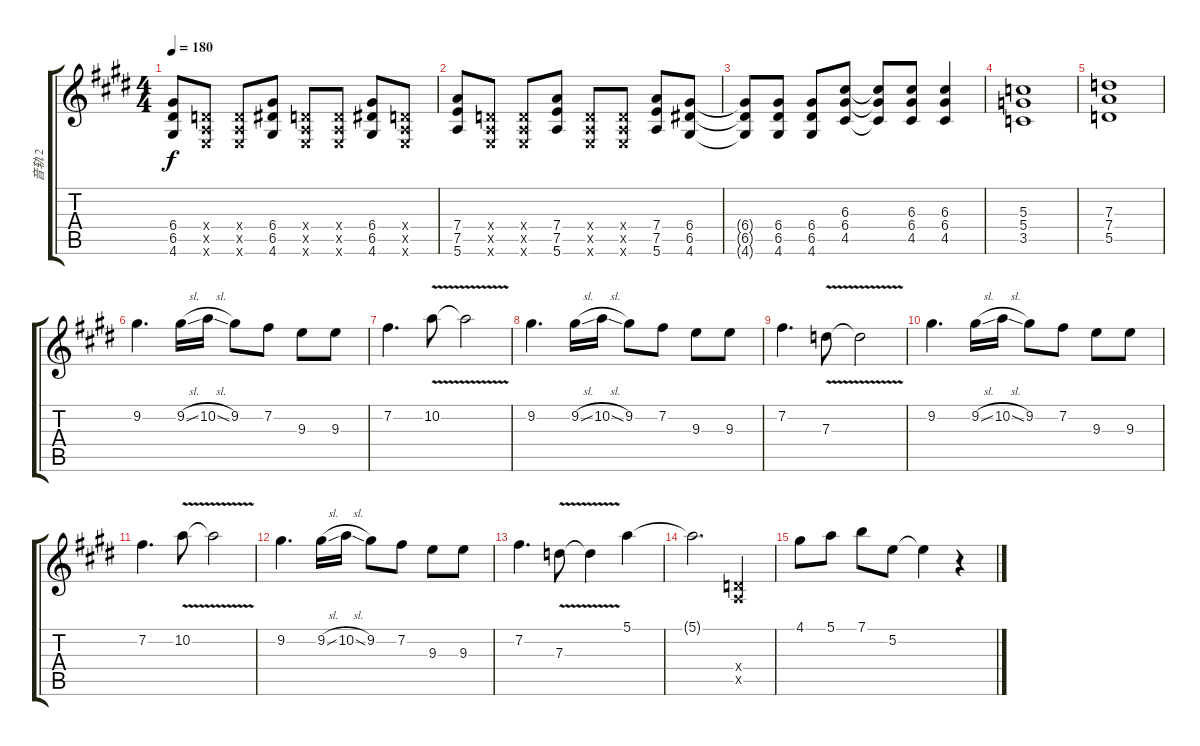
\track ("音轨 2" "音轨 2") {instrument distortionguitar}
\staff {score tabs}
\tuning (E4 B3 G3 D3 A2 E2) {hide}
\ts (4 4)
\tempo 180
\clef g2
\ks e
(6.4 6.5 4.6).8{dy f} (0.4{x} 0.5{x} 0.6{x}).8 (0.4{x} 0.5{x} 0.6{x}).8 (6.4 6.5 4.6).8 (0.4{x} 0.5{x} 0.6{x}).8 (0.4{x} 0.5{x} 0.6{x}).8 (6.4 6.5 4.6).8 (0.4{x} 0.5{x} 0.6{x}).8 |
(7.4 7.5 5.6).8 (0.4{x} 0.5{x} 0.6{x}).8 (0.4{x} 0.5{x} 0.6{x}).8 (7.4 7.5 5.6).8 (0.4{x} 0.5{x} 0.6{x}).8 (0.4{x} 0.5{x} 0.6{x}).8 (7.4 7.5 5.6).8 (6.4 6.5 4.6).8 |
(6.4{t} 6.5{t} 4.6{t}).8 (6.4 6.5 4.6).8 (6.4 6.5 4.6).8 (6.3 6.4 4.5).8 (6.3{t} 6.4{t} 4.5{t}).8 (6.3 6.4 4.5).8 (6.3 6.4 4.5).4 |
(5.3 5.4 3.5).1 |
(7.3 7.4 5.5).1 |
9.2.4{d} 9.2{sl}.16 10.2{sl}.16 9.2.8 7.2.8 9.3.8 9.3.8 |
7.2.4{d} 10.2{v}.8 10.2{t}.2 |
9.2.4{d} 9.2{sl}.16 10.2{sl}.16 9.2.8 7.2.8 9.3.8 9.3.8 |
7.2.4{d} 7.3{v}.8 7.3{t}.2 |
9.2.4{d} 9.2{sl}.16 10.2{sl}.16 9.2.8 7.2.8 9.3.8 9.3.8 |
7.2.4{d} 10.2{v}.8 10.2{t}.2 |
9.2.4{d} 9.2{sl}.16 10.2{sl}.16 9.2.8 7.2.8 9.3.8 9.3.8 |
7.2.4{d} 7.3{v}.8 7.3{t}.4 5.1.4 |
5.1{t}.2{d} (0.4{x} 0.5{x}).4 |
4.1.8 5.1.8 7.1.8 5.2.8 5.2{t}.4 r.4
